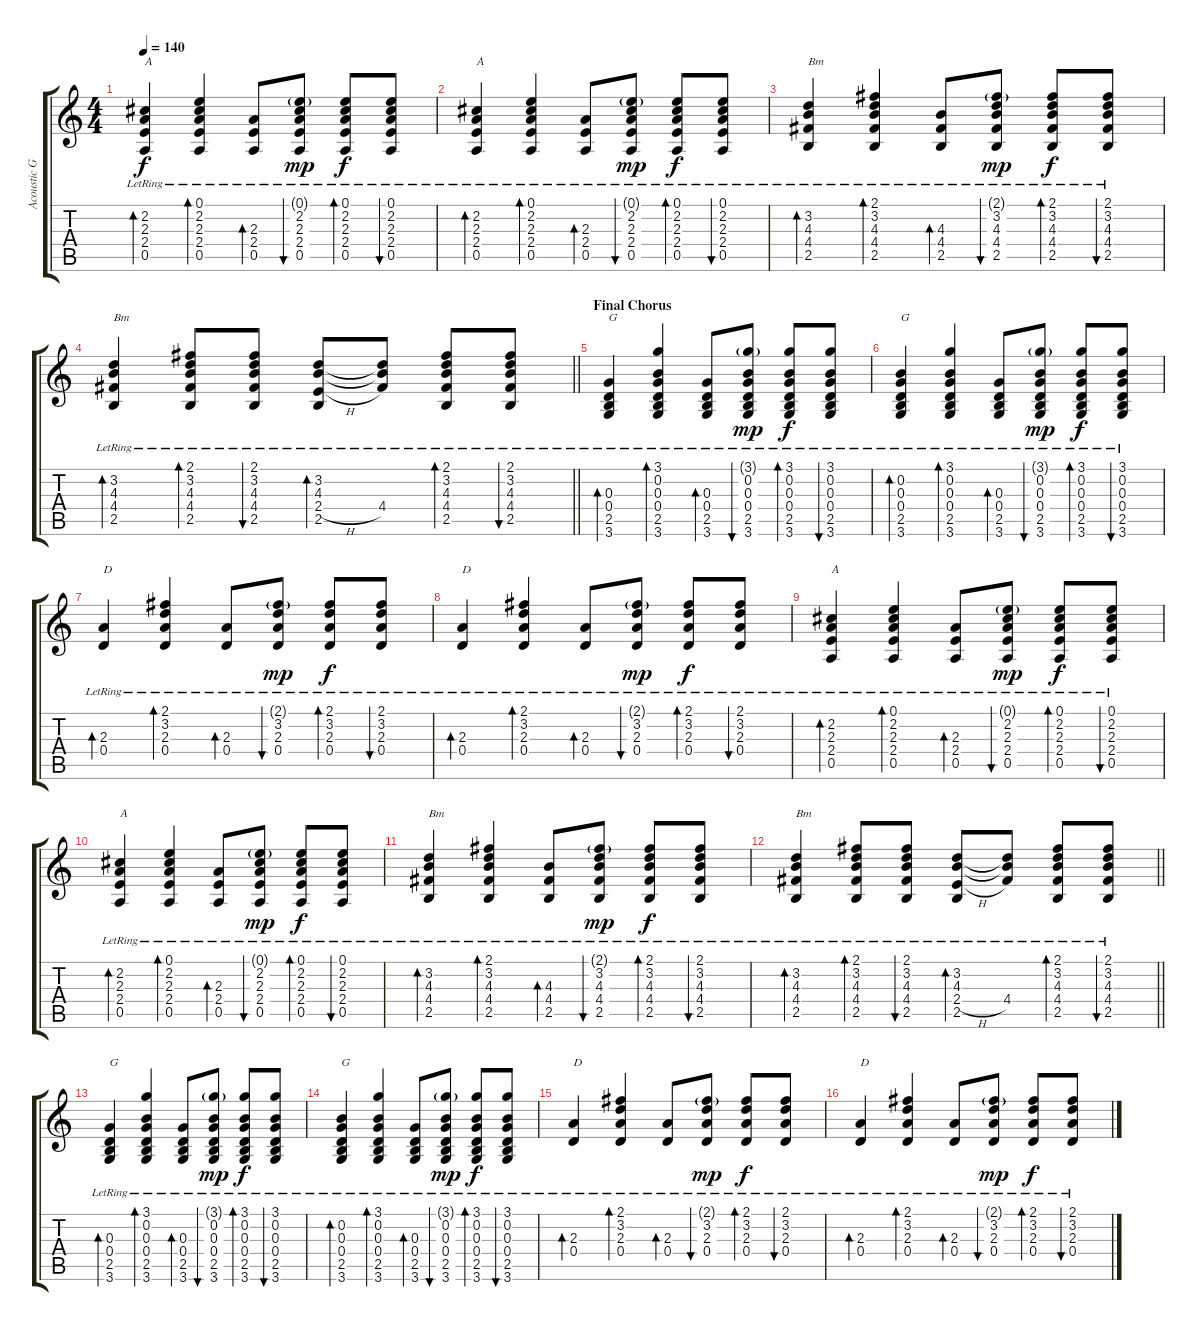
\track ("Acoustic Guitar" "Acoustic G") {instrument acousticguitarnylon}
\staff {score tabs}
\tuning (E4 B3 G3 D3 A2 E2) {hide}
\ts (4 4)
\tempo 140
\clef g2
\ks c
(2.2{lr} 2.3{lr} 2.4{lr} 0.5{lr}).4{bd 30 txt "A" dy f} (0.1{lr} 2.2{lr} 2.3{lr} 2.4{lr} 0.5{lr}).4{bd 30} (2.3{lr} 2.4{lr} 0.5{lr}).8{bd 30} (0.1{g} 2.2{lr} 2.3{lr} 2.4{lr} 0.5{lr}).8{bu 30 dy mp} (0.1{lr} 2.2{lr} 2.3{lr} 2.4{lr} 0.5{lr}).8{bd 30 dy f} (0.1{lr} 2.2{lr} 2.3{lr} 2.4{lr} 0.5{lr}).8{bu 30} |
(2.2{lr} 2.3{lr} 2.4{lr} 0.5{lr}).4{bd 30 txt "A"} (0.1{lr} 2.2{lr} 2.3{lr} 2.4{lr} 0.5{lr}).4{bd 30} (2.3{lr} 2.4{lr} 0.5{lr}).8{bd 30} (0.1{g} 2.2{lr} 2.3{lr} 2.4{lr} 0.5{lr}).8{bu 30 dy mp} (0.1{lr} 2.2{lr} 2.3{lr} 2.4{lr} 0.5{lr}).8{bd 30 dy f} (0.1{lr} 2.2{lr} 2.3{lr} 2.4{lr} 0.5{lr}).8{bu 30} |
(3.2{lr} 4.3{lr} 4.4{lr} 2.5{lr}).4{bd 30 txt "Bm"} (2.1{lr} 3.2{lr} 4.3{lr} 4.4{lr} 2.5{lr}).4{bd 30} (4.3{lr} 4.4{lr} 2.5{lr}).8{bd 30} (2.1{g} 3.2{lr} 4.3{lr} 4.4{lr} 2.5{lr}).8{bu 30 dy mp} (2.1{lr} 3.2{lr} 4.3{lr} 4.4{lr} 2.5{lr}).8{bd 30 dy f} (2.1{lr} 3.2{lr} 4.3{lr} 4.4{lr} 2.5{lr}).8{bu 30} |
\barLineRight lightlight
(3.2 4.3 4.4{lr} 2.5{lr}).4{bd 30 txt "Bm"} (2.1 3.2{lr} 4.3{lr} 4.4{lr} 2.5{lr}).8{bd 30} (2.1 3.2{lr} 4.3{lr} 4.4{lr} 2.5{lr}).8{bu 30} (3.2 4.3{lr} 2.4{h lr} 2.5{lr}).8{bd 30} (3.2{t} 4.3{t} 4.4{lr}).8 (2.1 3.2 4.3{lr} 4.4{lr} 2.5{lr}).8{bd 30} (2.1 3.2{lr} 4.3{lr} 4.4{lr} 2.5{lr}).8{bu 30} |
\section ("" "Final Chorus")
(0.3{lr} 0.4{lr} 2.5 3.6).4{bd 30 txt "G"} (3.1{lr} 0.2{lr} 0.3{lr} 0.4{lr} 2.5 3.6).4{bd 30} (0.3{lr} 0.4{lr} 2.5 3.6).8{bd 30} (3.1{g} 0.2{lr} 0.3{lr} 0.4{lr} 2.5 3.6).8{bu 30 dy mp} (3.1{lr} 0.2{lr} 0.3{lr} 0.4{lr} 2.5 3.6).8{bd 30 dy f} (3.1{lr} 0.2{lr} 0.3{lr} 0.4{lr} 2.5 3.6).8{bu 30} |
(0.2 0.3{lr} 0.4{lr} 2.5 3.6).4{bd 30 txt "G"} (3.1{lr} 0.2{lr} 0.3{lr} 0.4{lr} 2.5 3.6).4{bd 30} (0.3{lr} 0.4{lr} 2.5 3.6).8{bd 30} (3.1{g} 0.2{lr} 0.3{lr} 0.4{lr} 2.5 3.6).8{bu 30 dy mp} (3.1{lr} 0.2{lr} 0.3{lr} 0.4{lr} 2.5 3.6).8{bd 30 dy f} (3.1{lr} 0.2{lr} 0.3{lr} 0.4{lr} 2.5 3.6).8{bu 30} |
(2.3{lr} 0.4{lr}).4{bd 30 txt "D"} (2.1{lr} 3.2{lr} 2.3{lr} 0.4{lr}).4{bd 30} (2.3{lr} 0.4{lr}).8{bd 30} (2.1{g} 3.2{lr} 2.3{lr} 0.4{lr}).8{bu 30 dy mp} (2.1{lr} 3.2{lr} 2.3{lr} 0.4{lr}).8{bd 30 dy f} (2.1{lr} 3.2{lr} 2.3{lr} 0.4{lr}).8{bu 30} |
(2.3{lr} 0.4{lr}).4{bd 30 txt "D"} (2.1{lr} 3.2{lr} 2.3{lr} 0.4{lr}).4{bd 30} (2.3{lr} 0.4{lr}).8{bd 30} (2.1{g} 3.2{lr} 2.3{lr} 0.4{lr}).8{bu 30 dy mp} (2.1{lr} 3.2{lr} 2.3{lr} 0.4{lr}).8{bd 30 dy f} (2.1{lr} 3.2{lr} 2.3{lr} 0.4{lr}).8{bu 30} |
(2.2{lr} 2.3{lr} 2.4{lr} 0.5{lr}).4{bd 30 txt "A"} (0.1{lr} 2.2{lr} 2.3{lr} 2.4{lr} 0.5{lr}).4{bd 30} (2.3{lr} 2.4{lr} 0.5{lr}).8{bd 30} (0.1{g} 2.2{lr} 2.3{lr} 2.4{lr} 0.5{lr}).8{bu 30 dy mp} (0.1{lr} 2.2{lr} 2.3{lr} 2.4{lr} 0.5{lr}).8{bd 30 dy f} (0.1{lr} 2.2{lr} 2.3{lr} 2.4{lr} 0.5{lr}).8{bu 30} |
(2.2{lr} 2.3{lr} 2.4{lr} 0.5{lr}).4{bd 30 txt "A"} (0.1{lr} 2.2{lr} 2.3{lr} 2.4{lr} 0.5{lr}).4{bd 30} (2.3{lr} 2.4{lr} 0.5{lr}).8{bd 30} (0.1{g} 2.2{lr} 2.3{lr} 2.4{lr} 0.5{lr}).8{bu 30 dy mp} (0.1{lr} 2.2{lr} 2.3{lr} 2.4{lr} 0.5{lr}).8{bd 30 dy f} (0.1{lr} 2.2{lr} 2.3{lr} 2.4{lr} 0.5{lr}).8{bu 30} |
(3.2{lr} 4.3{lr} 4.4{lr} 2.5{lr}).4{bd 30 txt "Bm"} (2.1{lr} 3.2{lr} 4.3{lr} 4.4{lr} 2.5{lr}).4{bd 30} (4.3{lr} 4.4{lr} 2.5{lr}).8{bd 30} (2.1{g} 3.2{lr} 4.3{lr} 4.4{lr} 2.5{lr}).8{bu 30 dy mp} (2.1{lr} 3.2{lr} 4.3{lr} 4.4{lr} 2.5{lr}).8{bd 30 dy f} (2.1{lr} 3.2{lr} 4.3{lr} 4.4{lr} 2.5{lr}).8{bu 30} |
\barLineRight lightlight
(3.2 4.3 4.4{lr} 2.5{lr}).4{bd 30 txt "Bm"} (2.1 3.2{lr} 4.3{lr} 4.4{lr} 2.5{lr}).8{bd 30} (2.1 3.2{lr} 4.3{lr} 4.4{lr} 2.5{lr}).8{bu 30} (3.2 4.3{lr} 2.4{h lr} 2.5{lr}).8{bd 30} (3.2{t} 4.3{t} 4.4{lr}).8 (2.1 3.2 4.3{lr} 4.4{lr} 2.5{lr}).8{bd 30} (2.1 3.2{lr} 4.3{lr} 4.4{lr} 2.5{lr}).8{bu 30} |
(0.3{lr} 0.4{lr} 2.5 3.6).4{bd 30 txt "G"} (3.1{lr} 0.2{lr} 0.3{lr} 0.4{lr} 2.5 3.6).4{bd 30} (0.3{lr} 0.4{lr} 2.5 3.6).8{bd 30} (3.1{g} 0.2{lr} 0.3{lr} 0.4{lr} 2.5 3.6).8{bu 30 dy mp} (3.1{lr} 0.2{lr} 0.3{lr} 0.4{lr} 2.5 3.6).8{bd 30 dy f} (3.1{lr} 0.2{lr} 0.3{lr} 0.4{lr} 2.5 3.6).8{bu 30} |
(0.2 0.3{lr} 0.4{lr} 2.5 3.6).4{bd 30 txt "G"} (3.1{lr} 0.2{lr} 0.3{lr} 0.4{lr} 2.5 3.6).4{bd 30} (0.3{lr} 0.4{lr} 2.5 3.6).8{bd 30} (3.1{g} 0.2{lr} 0.3{lr} 0.4{lr} 2.5 3.6).8{bu 30 dy mp} (3.1{lr} 0.2{lr} 0.3{lr} 0.4{lr} 2.5 3.6).8{bd 30 dy f} (3.1{lr} 0.2{lr} 0.3{lr} 0.4{lr} 2.5 3.6).8{bu 30} |
(2.3{lr} 0.4{lr}).4{bd 30 txt "D"} (2.1{lr} 3.2{lr} 2.3{lr} 0.4{lr}).4{bd 30} (2.3{lr} 0.4{lr}).8{bd 30} (2.1{g} 3.2{lr} 2.3{lr} 0.4{lr}).8{bu 30 dy mp} (2.1{lr} 3.2{lr} 2.3{lr} 0.4{lr}).8{bd 30 dy f} (2.1{lr} 3.2{lr} 2.3{lr} 0.4{lr}).8{bu 30} |
(2.3{lr} 0.4{lr}).4{bd 30 txt "D"} (2.1{lr} 3.2{lr} 2.3{lr} 0.4{lr}).4{bd 30} (2.3{lr} 0.4{lr}).8{bd 30} (2.1{g} 3.2{lr} 2.3{lr} 0.4{lr}).8{bu 30 dy mp} (2.1{lr} 3.2{lr} 2.3{lr} 0.4{lr}).8{bd 30 dy f} (2.1{lr} 3.2{lr} 2.3{lr} 0.4{lr}).8{bu 30}
